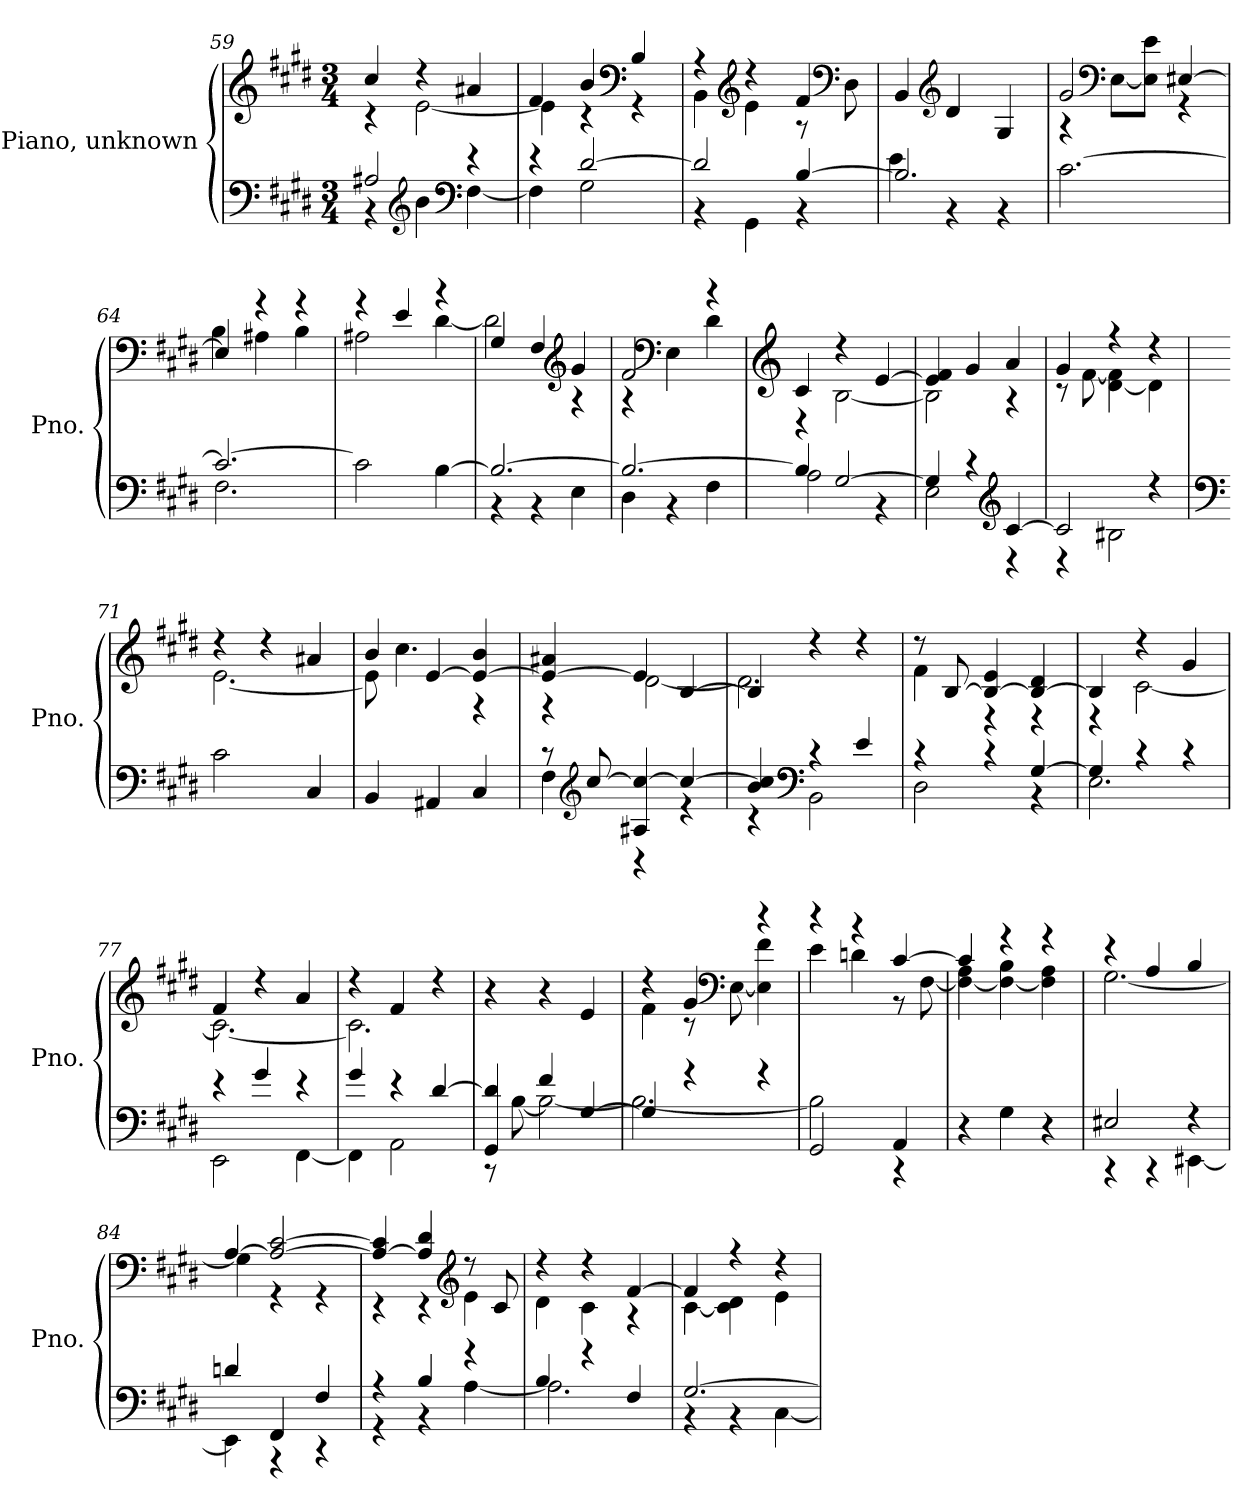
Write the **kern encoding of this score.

**kern	**kern
*part1	*part1
*staff2	*staff1
*I"Piano, unknown	*
*I'Pno.	*
*clefF4	*clefG2
*k[f#c#g#d#]	*k[f#c#g#d#]
*M3/4	*M3/4
=59	=59
*^	*^
2A#X/	4r	4cc#/	4r
*clefG2	*	*	*
.	4b\	4r	[2e\
*clefF4	*	*	*
4r	[4F#\	4a#X/	.
=60	=60	=60	=60
4r	4F#\]	4f#/	4e\]
[2d#/	2G#\	4b/	4r
*	*	*clefF4	*
.	.	4B/	4r
=61	=61	=61	=61
2d#/]	4r	4r	4BB\
*	*	*clefG2	*
.	4GG#\	4r	4e\
[4B/	4r	4f#/	8r
*	*	*clefF4	*
.	.	.	8D#\
*	*	*v	*v
=62	=62	=62
2.B/]	4e\	4BB/
*	*	*clefG2
.	4r	4d#/
.	4r	4G#/
*v	*v	*
!!LO:LB:g=z
=63	=63
*	*^
[2.c#\	2g#/	4r
*	*clefF4	*
.	.	[8E\L
.	.	8E\] 8e\J
.	[4E#X/	4r
=64	=64	=64
*^	*	*
2.c#/_	2.F#\	4E#/]	4B\
.	.	4r	4A#X\
.	.	4r	4B\
*v	*v	*	*
=65	=65	=65
2c#\]	4r	2A#X\
.	4e/	.
[4B\	4r	[4d#\
=66	=66	=66
*^	*	*
2.B/_	4r	4G#/	2d#\]
.	4r	4F#/	.
*	*	*clefG2	*
.	4E\	4g#/	4r
=67	=67	=67	=67
2.B/_	4D#\	2f#/	4r
*	*	*clefF4	*
.	4r	.	4E\
.	4F#\	4r	4d#\
=68	=68	=68	=68
*	*	*clefG2	*
4B/]	2A\	4c#/	4r
[2G#/	.	4r	[2B\
.	4r	[4e/	.
=69	=69	=69	=69
4G#/]	2E\	4e/] 4f#/	2B\]
4r	.	4g#/	.
*clefG2	*	*	*
[4c#/	4r	4a/	4r
!!LO:LB:g=z	!!
=70	=70	=70	=70
2c#/]	4r	4g#/	8r
.	.	.	[8f#\
.	2B#X\	4r	[4d#\ 4f#\]
4r	.	4r	4d#\]
*v	*v	*	*
=71	=71	=71
*clefF4	*	*
2c#\	4r	[2.e\
.	4r	.
4C#/	4a#X/	.
=72	=72	=72
4BB/	4b/	8e\]
.	.	4.cc#\
4AA#X/	[4e/	.
4C#/	4e/_ 4b/	4r
=73	=73	=73
*^	*	*
8r	4F#\	4e/_ 4a#X/	4r
*clefG2	*	*	*
[8cc#/	.	.	.
4A#X/ 4cc#/_	4r	4e/]	[2d#\
4cc#/_	4r	[4B/	.
=74	=74	=74	=74
4b/ 4cc#/]	4r	4B/]	2.d#\]
*clefF4	*	*	*
4r	2BB\	4r	.
4e/	.	4r	.
=75	=75	=75	=75
4r	2D#\	8r	4f#\
.	.	[8B/	.
4r	.	4B/_ 4e/	4r
[4G#/	4r	4B/_ 4d#/	4r
!!LO:LB:g=z	!!
=76	=76	=76	=76
4G#/]	2.E\	4B/]	4r
4r	.	4r	[2c#\
4r	.	4g#/	.
=77	=77	=77	=77
4r	2EE\	4f#/	2.c#\_
4g#/	.	4r	.
4r	[4FF#\	4a/	.
=78	=78	=78	=78
4g#/	4FF#\]	4r	2.c#\]
4r	2AA\	4f#/	.
[4d#/	.	4r	.
*	*	*v	*v
=79	=79	=79
4GG#/ 4d#/]	8r	4r
.	[8B\	.
4f#/	2B\_	4r
[4G#/	.	4e/
=80	=80	=80
*	*	*^
4G#/]	2.B\_	4r	4f#\
4r	.	4g#/	8r
*	*	*clefF4	*
.	.	.	[8E\
4r	.	4r	4E\] 4f#\
=81	=81	=81	=81
2GG#/	2B\]	4r	4e\
.	.	4r	4dn\
4AA/	4r	[4c#/	8r
.	.	.	[8F#\
*v	*v	*	*
=82	=82	=82
4r	4c#/]	4F#\_ 4A\
4G#\	4r	4F#\_ 4B\
4r	4r	4F#\] 4A\
!!LO:PB:g=z	!!
=83	=83	=83
*^	*	*
2E#X/	4r	4r	[2.G#\
.	4r	4A/	.
4r	[4EE#X\	4B/	.
=84	=84	=84	=84
4dn/	4EE#\]	[4A/	4G#\]
4FF#/	4r	2A/_ [2c#/	4r
4F#/	4r	.	4r
=85	=85	=85	=85
4r	4r	4A/_ 4c#/]	4r
4B/	4r	4A/] 4d#/	4r
*	*	*clefG2	*
4r	[4A\	8r	4e\
.	.	8c#/	.
=86	=86	=86	=86
4B/	2.A\]	4r	4d#\
4r	.	4r	4c#\
4F#/	.	[4f#/	4r
=87	=87	=87	=87
[2.G#/	4r	4f#/]	[4c#\
.	4r	4r	4c#\] 4d#\
.	[4C#\	4r	4e\
*v	*v	*	*
*	*v	*v
=	=
*-	*-
